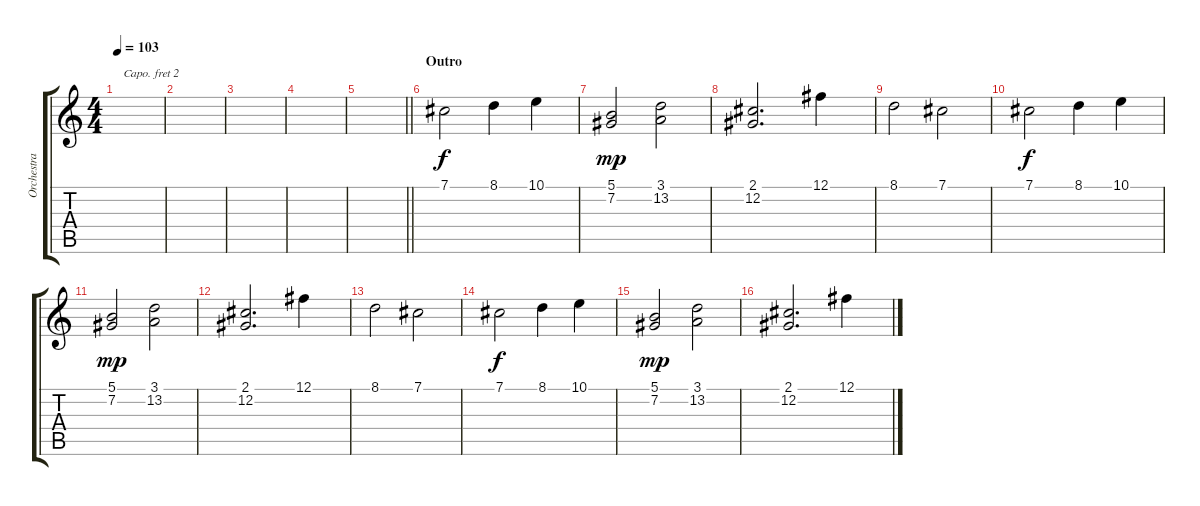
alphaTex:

\track ("Orchestra" "Orchestra") {instrument violin bank 27}
\staff {score tabs}
\capo 2
\tuning (E4 B3 G3 D3 A2 E2) {hide}
\ts (4 4)
\tempo 103
\clef g2
\ks c
|
|
|
|
\barLineRight lightlight
|
\section ("" "Outro")
7.1.2 8.1.4 10.1.4 |
(5.1 7.2).2{dy mp} (3.1 13.2).2 |
(2.1 12.2).2{d} 12.1.4 |
8.1.2 7.1.2 |
7.1.2{dy f} 8.1.4 10.1.4 |
(5.1 7.2).2{dy mp} (3.1 13.2).2 |
(2.1 12.2).2{d} 12.1.4 |
8.1.2 7.1.2 |
7.1.2{dy f} 8.1.4 10.1.4 |
(5.1 7.2).2{dy mp} (3.1 13.2).2 |
(2.1 12.2).2{d} 12.1.4
